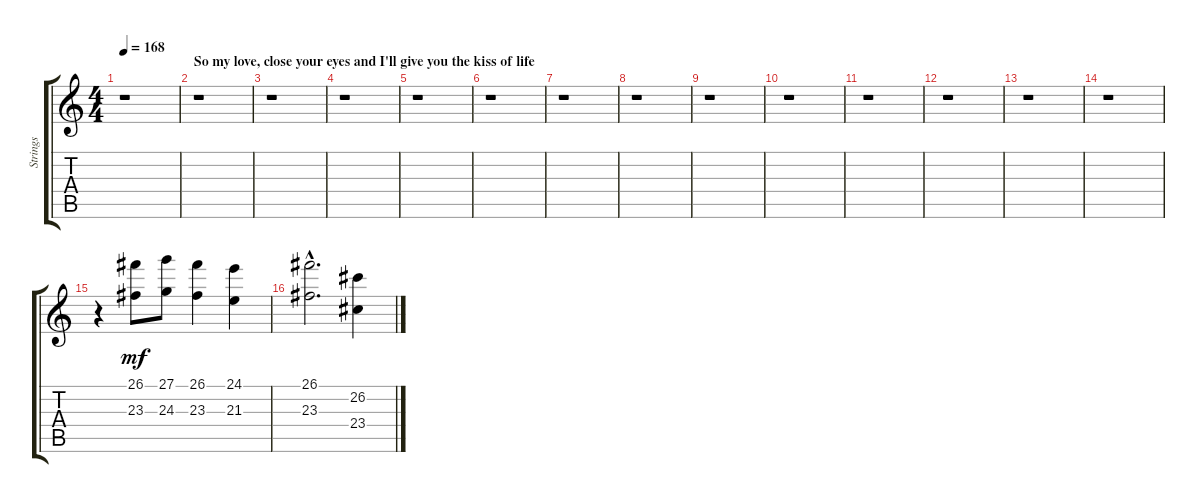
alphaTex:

\track ("Strings" "Strings") {instrument stringensemble1}
\staff {score tabs}
\tuning (E4 B3 G3 D3 A2 E2) {hide}
\ts (4 4)
\tempo 168
\clef g2
\ks c
r.1{dy mf} |
\section ("" "So my love, close your eyes and I'll give you the kiss of life")
r.1 |
r.1 |
r.1 |
r.1 |
r.1 |
r.1 |
r.1 |
r.1 |
r.1 |
r.1 |
r.1 |
r.1 |
r.1 |
r.4 (26.1 23.3).8{volume 10 instrument stringensemble1} (27.1 24.3).8 (26.1 23.3).4 (24.1 21.3).4 |
(26.1{hac} 23.3{hac}).2{d} (26.2 23.4).4
